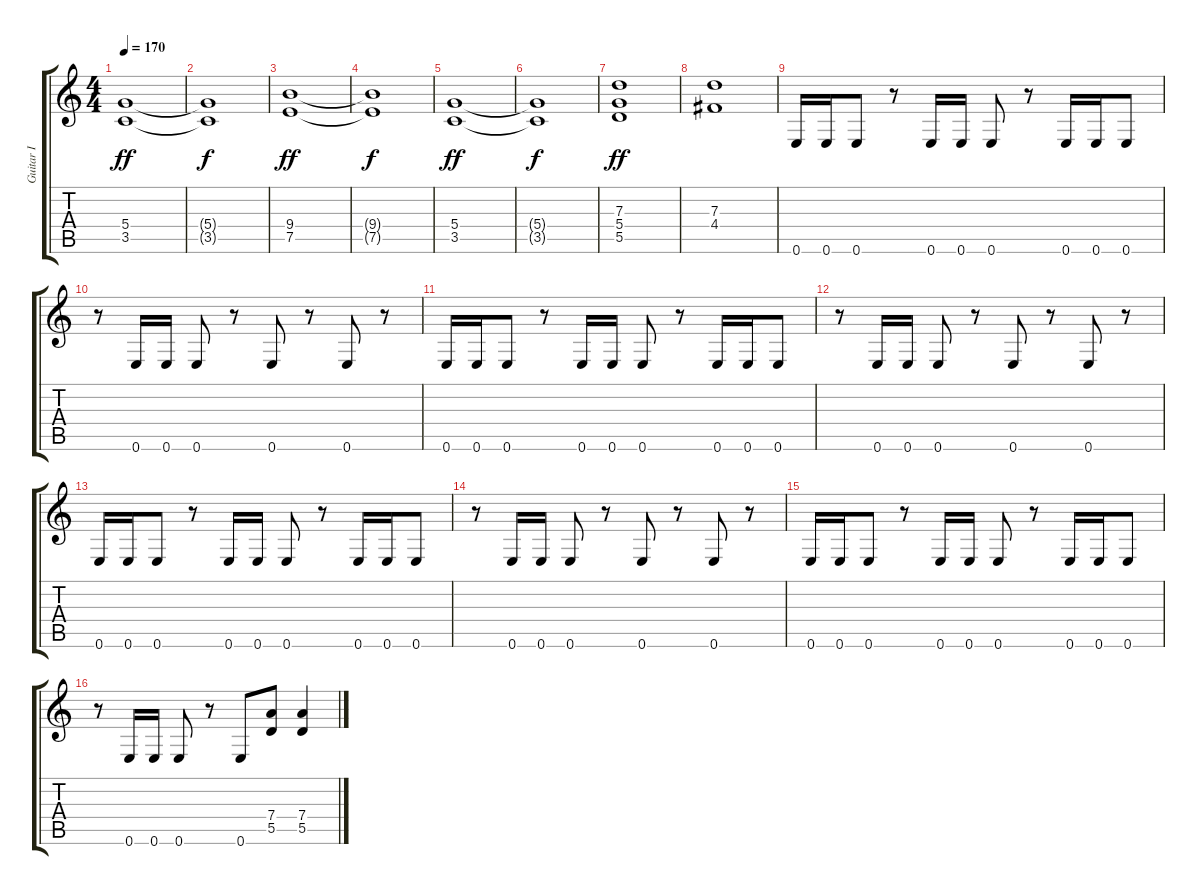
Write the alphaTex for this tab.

\track ("Guitar I" "Guitar I") {instrument distortionguitar}
\staff {score tabs}
\tuning (E4 B3 G3 D3 A2 E2) {hide}
\ts (4 4)
\tempo 170
\clef g2
\ks c
(5.4 3.5).1{dy ff} |
(5.4{t} 3.5{t}).1{dy f} |
(9.4 7.5).1{dy ff} |
(9.4{t} 7.5{t}).1{dy f} |
(5.4 3.5).1{dy ff} |
(5.4{t} 3.5{t}).1{dy f} |
(7.3 5.4 5.5).1{dy ff} |
(7.3 4.4).1 |
0.6.16 0.6.16 0.6.8 r.8 0.6.16 0.6.16 0.6.8 r.8 0.6.16 0.6.16 0.6.8 |
r.8 0.6.16 0.6.16 0.6.8 r.8 0.6.8 r.8 0.6.8 r.8 |
0.6.16 0.6.16 0.6.8 r.8 0.6.16 0.6.16 0.6.8 r.8 0.6.16 0.6.16 0.6.8 |
r.8 0.6.16 0.6.16 0.6.8 r.8 0.6.8 r.8 0.6.8 r.8 |
0.6.16 0.6.16 0.6.8 r.8 0.6.16 0.6.16 0.6.8 r.8 0.6.16 0.6.16 0.6.8 |
r.8 0.6.16 0.6.16 0.6.8 r.8 0.6.8 r.8 0.6.8 r.8 |
0.6.16 0.6.16 0.6.8 r.8 0.6.16 0.6.16 0.6.8 r.8 0.6.16 0.6.16 0.6.8 |
r.8 0.6.16 0.6.16 0.6.8 r.8 0.6.8 (7.4 5.5).8 (7.4 5.5).4
